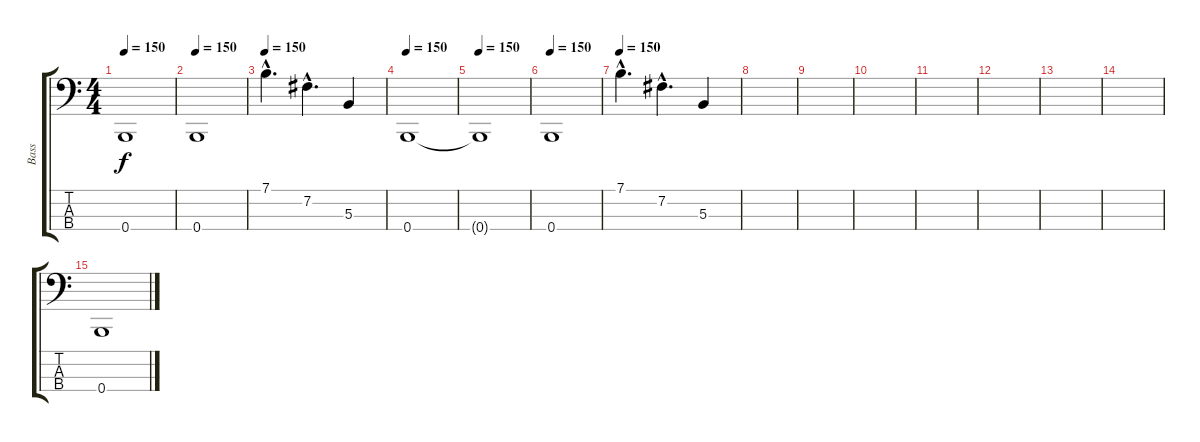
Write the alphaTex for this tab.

\track ("Bass" "Bass") {instrument electricbasspick}
\staff {score tabs}
\tuning (E2 B1 Gb1 B0) {hide}
\ts (4 4)
\tempo 150
\clef f4
\ks c
0.4{t}.1{dy f} |
\tempo 150
0.4.1 |
\tempo 150
7.1{hac}.4{d} 7.2{hac}.4{d} 5.3.4 |
\tempo 150
0.4.1 |
\tempo 150
0.4{t}.1 |
\tempo 150
0.4.1 |
\tempo 150
7.1{hac}.4{d} 7.2{hac}.4{d} 5.3.4 |
|
|
|
|
|
|
|
0.4.1
